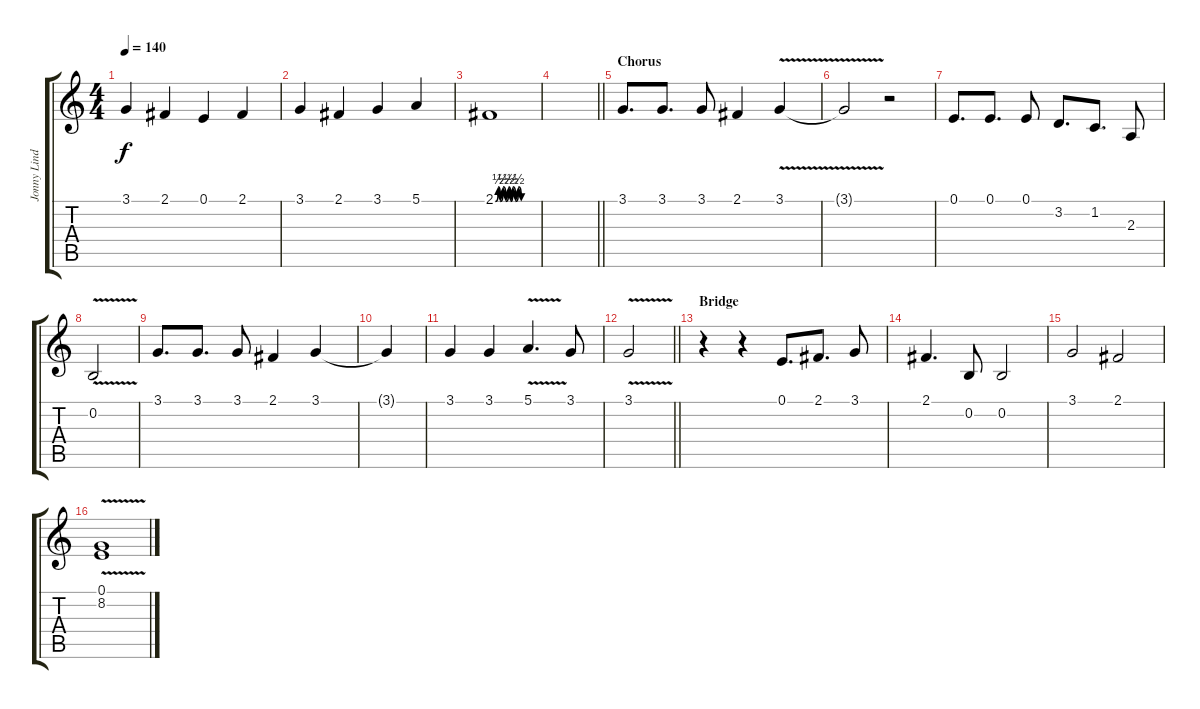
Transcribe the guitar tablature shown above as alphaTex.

\track ("Jonny Lindqvist (vocal)" "Jonny Lind") {instrument clarinet}
\staff {score tabs}
\tuning (E4 B3 G3 D3 A2 E2) {hide}
\ts (4 4)
\tempo 140
\clef g2
\ks c
3.1.4{dy f} 2.1.4 0.1.4 2.1.4 |
3.1.4 2.1.4 3.1.4 5.1.4 |
2.1{be (custom 0 0 4 2 7 0 11 2 15 0 19 2 22 0 25 2 29 0 33 2 37 0 45 0 53 0 60 0)}.1 |
\barLineRight lightlight
|
\section ("" "Chorus")
3.1.8{d} 3.1.8{d} 3.1.8 2.1.4 3.1{v}.4 |
3.1{t}.2 r.2 |
0.1.8{d} 0.1.8{d} 0.1.8 3.2.8{d} 1.2.8{d} 2.3.8 |
0.2{v}.2 |
3.1.8{d} 3.1.8{d} 3.1.8 2.1.4 3.1.4 |
3.1{t}.4 |
3.1.4 3.1.4 5.1{v}.4{d} 3.1.8 |
\barLineRight lightlight
3.1{v}.2 |
\section ("" "Bridge")
r.4 r.4 0.1.8{d} 2.1.8{d} 3.1.8 |
2.1.4{d} 0.2.8 0.2.2 |
3.1.2 2.1.2 |
(0.1{v} 8.2).1
